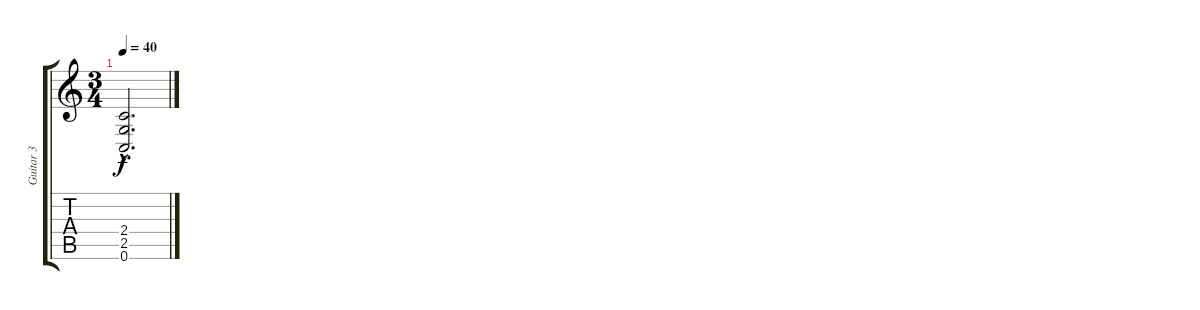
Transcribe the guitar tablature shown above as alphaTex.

\track ("Guitar 3" "Guitar 3") {instrument overdrivenguitar}
\staff {score tabs}
\tuning (C4 G3 Eb3 Bb2 F2 C2) {hide}
\ts (3 4)
\tempo 40
\clef g2
\ks c
(2.4{hac t} 2.5{hac t} 0.6{hac t}).2{d dy f}
